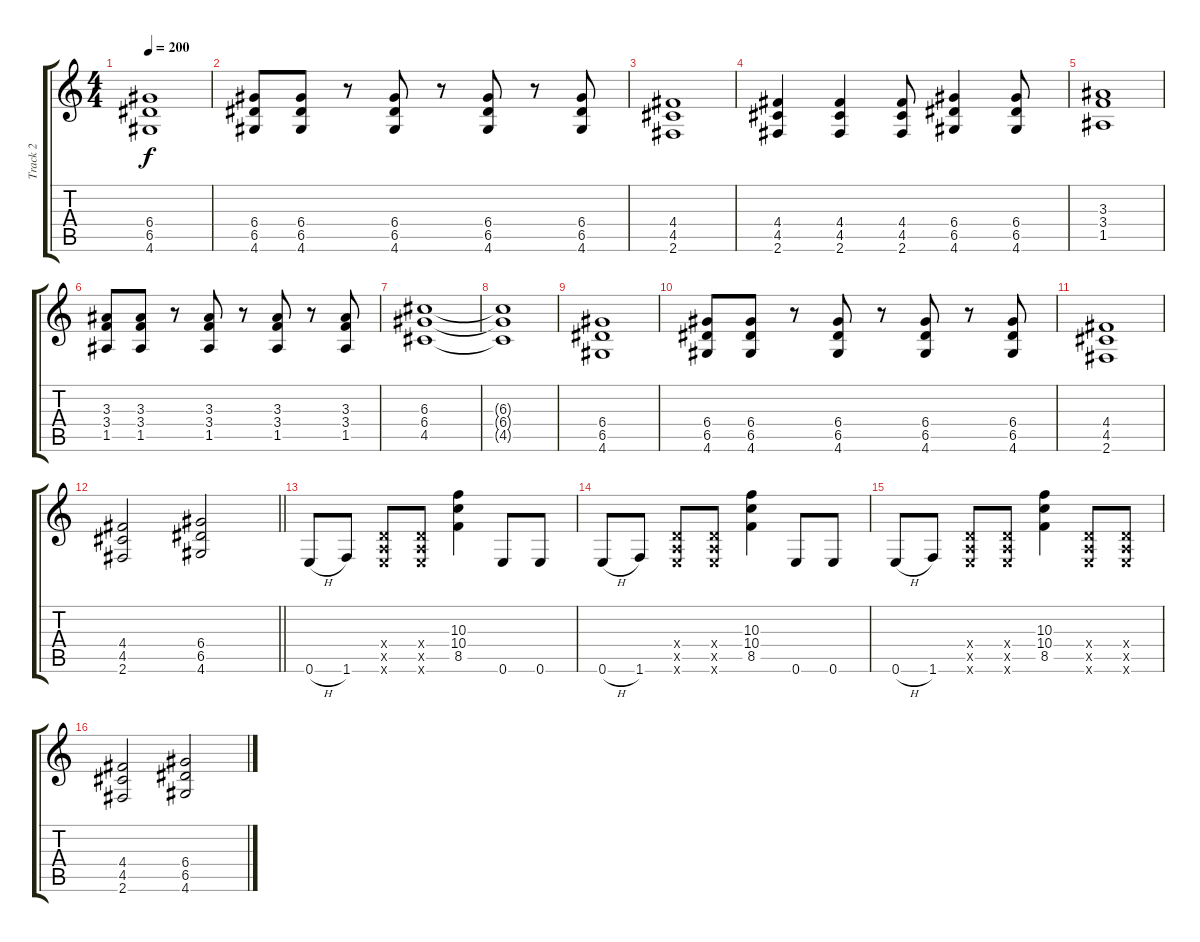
\track ("Track 2" "Track 2") {instrument distortionguitar}
\staff {score tabs}
\tuning (E4 B3 G3 D3 A2 E2) {hide}
\ts (4 4)
\tempo 200
\clef g2
\ks c
(6.4 6.5 4.6).1{dy f} |
(6.4 6.5 4.6).8 (6.4 6.5 4.6).8 r.8 (6.4 6.5 4.6).8 r.8 (6.4 6.5 4.6).8 r.8 (6.4 6.5 4.6).8 |
(4.4 4.5 2.6).1 |
(4.4 4.5 2.6).4 (4.4 4.5 2.6).4 (4.4 4.5 2.6).8 (6.4 6.5 4.6).4 (6.4 6.5 4.6).8 |
(3.3 3.4 1.5).1 |
(3.3 3.4 1.5).8 (3.3 3.4 1.5).8 r.8 (3.3 3.4 1.5).8 r.8 (3.3 3.4 1.5).8 r.8 (3.3 3.4 1.5).8 |
(6.3 6.4 4.5).1 |
(6.3{t} 6.4{t} 4.5{t}).1 |
(6.4 6.5 4.6).1 |
(6.4 6.5 4.6).8 (6.4 6.5 4.6).8 r.8 (6.4 6.5 4.6).8 r.8 (6.4 6.5 4.6).8 r.8 (6.4 6.5 4.6).8 |
(4.4 4.5 2.6).1 |
\barLineRight lightlight
(4.4 4.5 2.6).2 (6.4 6.5 4.6).2 |
0.6{h}.8 1.6.8 (0.4{x} 0.5{x} 0.6{x}).8 (0.4{x} 0.5{x} 0.6{x}).8 (10.3 10.4 8.5).4 0.6.8 0.6.8 |
0.6{h}.8 1.6.8 (0.4{x} 0.5{x} 0.6{x}).8 (0.4{x} 0.5{x} 0.6{x}).8 (10.3 10.4 8.5).4 0.6.8 0.6.8 |
0.6{h}.8 1.6.8 (0.4{x} 0.5{x} 0.6{x}).8 (0.4{x} 0.5{x} 0.6{x}).8 (10.3 10.4 8.5).4 (0.4{x} 0.5{x} 0.6{x}).8 (0.4{x} 0.5{x} 0.6{x}).8 |
(4.4 4.5 2.6).2 (6.4 6.5 4.6).2
